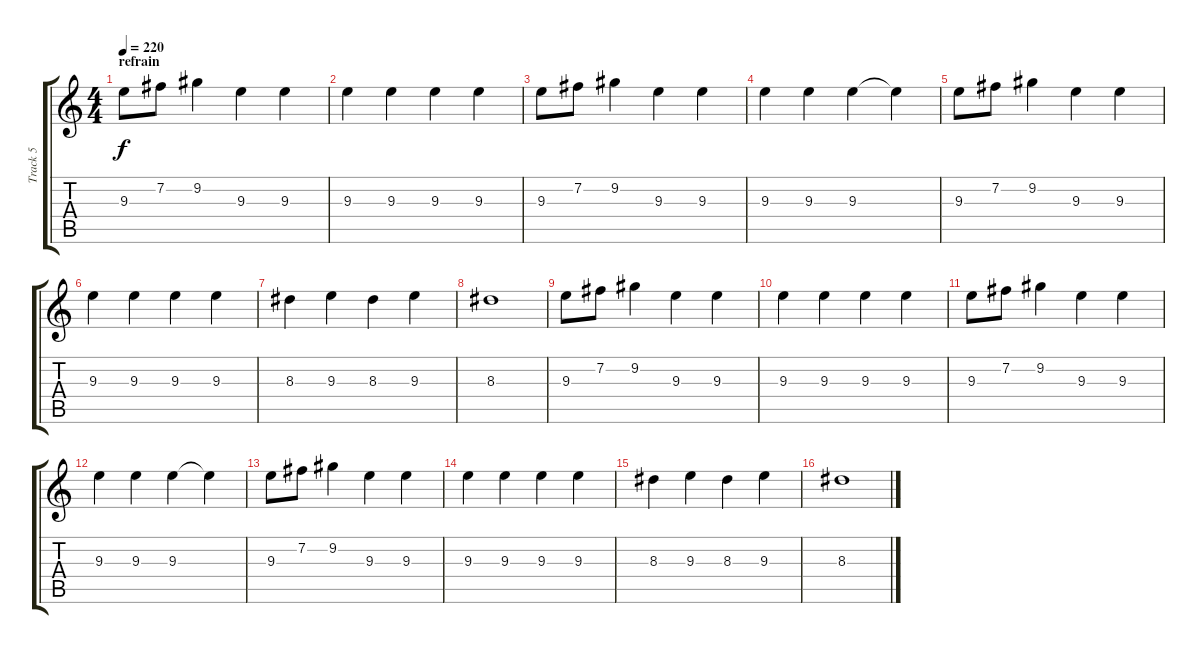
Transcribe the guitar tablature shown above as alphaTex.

\track ("Track 5" "Track 5") {instrument acousticguitarnylon}
\staff {score tabs}
\tuning (E4 B3 G3 D3 A2 E2) {hide}
\ts (4 4)
\section ("" "refrain")
\tempo 220
\clef g2
\ks c
9.3.8{dy f} 7.2.8 9.2.4 9.3.4 9.3.4 |
9.3.4 9.3.4 9.3.4 9.3.4 |
9.3.8 7.2.8 9.2.4 9.3.4 9.3.4 |
9.3.4 9.3.4 9.3.4 9.3{t}.4 |
9.3.8 7.2.8 9.2.4 9.3.4 9.3.4 |
9.3.4 9.3.4 9.3.4 9.3.4 |
8.3.4 9.3.4 8.3.4 9.3.4 |
8.3.1 |
9.3.8 7.2.8 9.2.4 9.3.4 9.3.4 |
9.3.4 9.3.4 9.3.4 9.3.4 |
9.3.8 7.2.8 9.2.4 9.3.4 9.3.4 |
9.3.4 9.3.4 9.3.4 9.3{t}.4 |
9.3.8 7.2.8 9.2.4 9.3.4 9.3.4 |
9.3.4 9.3.4 9.3.4 9.3.4 |
8.3.4 9.3.4 8.3.4 9.3.4 |
8.3.1
